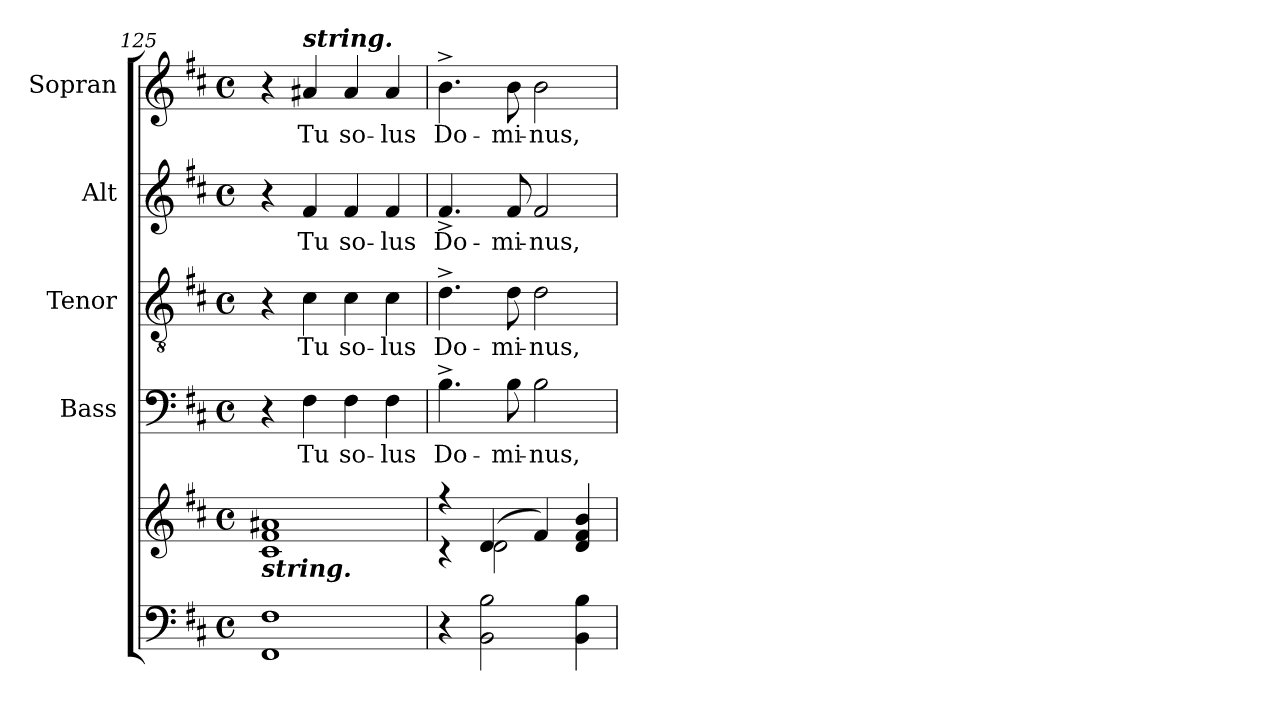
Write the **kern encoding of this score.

**kern	**kern	**kern	**text	**kern	**text	**kern	**text	**kern	**text
*part5	*part5	*part4	*part4	*part3	*part3	*part2	*part2	*part1	*part1
*staff6	*staff5	*staff4	*staff4	*staff3	*staff3	*staff2	*staff2	*staff1	*staff1
*	*	*I"Bass	*	*I"Tenor	*	*I"Alt	*	*I"Sopran	*
*	*	*I'B.	*	*I'T.	*	*I'A.	*	*I'S.	*
*clefF4	*clefG2	*clefF4	*	*clefGv2	*	*clefG2	*	*clefG2	*
*k[f#c#]	*k[f#c#]	*k[f#c#]	*	*k[f#c#]	*	*k[f#c#]	*	*k[f#c#]	*
*D:	*D:	*D:	*	*D:	*	*D:	*	*D:	*
*M4/4	*M4/4	*M4/4	*	*M4/4	*	*M4/4	*	*M4/4	*
*met(c)	*met(c)	*met(c)	*	*met(c)	*	*met(c)	*	*met(c)	*
=125	=125	=125	=125	=125	=125	=125	=125	=125	=125
!	!LO:TX:b:Bi:t=string.	!	!	!	!	!	!	!	!
1FF# 1F#	1c# 1f# 1a#X	4r	.	4r	.	4r	.	4r	.
!	!	!	!	!	!	!	!	!LO:TX:a:Bi:t=string.	!
!	!	!	!LO:LY:b	!	!LO:LY:b	!	!LO:LY:b	!	!LO:LY:b
.	.	4F#\	Tu	4c#\	Tu	4f#/	Tu	4a#X/	Tu
!	!	!	!LO:LY:b	!	!LO:LY:b	!	!LO:LY:b	!	!LO:LY:b
.	.	4F#\	so-	4c#\	so-	4f#/	so-	4a#/	so-
!	!	!	!LO:LY:b	!	!LO:LY:b	!	!LO:LY:b	!	!LO:LY:b
.	.	4F#\	-lus	4c#\	-lus	4f#/	-lus	4a#/	-lus
=126	=126	=126	=126	=126	=126	=126	=126	=126	=126
*	*^	*	*	*	*	*	*	*	*
!	!	!	!	!LO:LY:b	!	!LO:LY:b	!	!LO:LY:b	!	!LO:LY:b
4r	4r	4r	4.B^>\	Do-	4.d^>\	Do-	4.f#^>/	Do-	4.b^>\	Do-
2BB\ 2B\	(4d/	2d\	.	.	.	.	.	.	.	.
!	!	!	!	!LO:LY:b	!	!LO:LY:b	!	!LO:LY:b	!	!LO:LY:b
.	.	.	8B\	-mi-	8d\	-mi-	8f#/	-mi-	8b\	-mi-
!	!	!	!	!LO:LY:b	!	!LO:LY:b	!	!LO:LY:b	!	!LO:LY:b
.	4f#/)	.	2B\	-nus,	2d\	-nus,	2f#/	-nus,	2b\	-nus,
4BB\ 4B\	4d/ 4f#/ 4b/	4ryy	.	.	.	.	.	.	.	.
*	*v	*v	*	*	*	*	*	*	*	*
=	=	=	=	=	=	=	=	=	=
*-	*-	*-	*-	*-	*-	*-	*-	*-	*-
